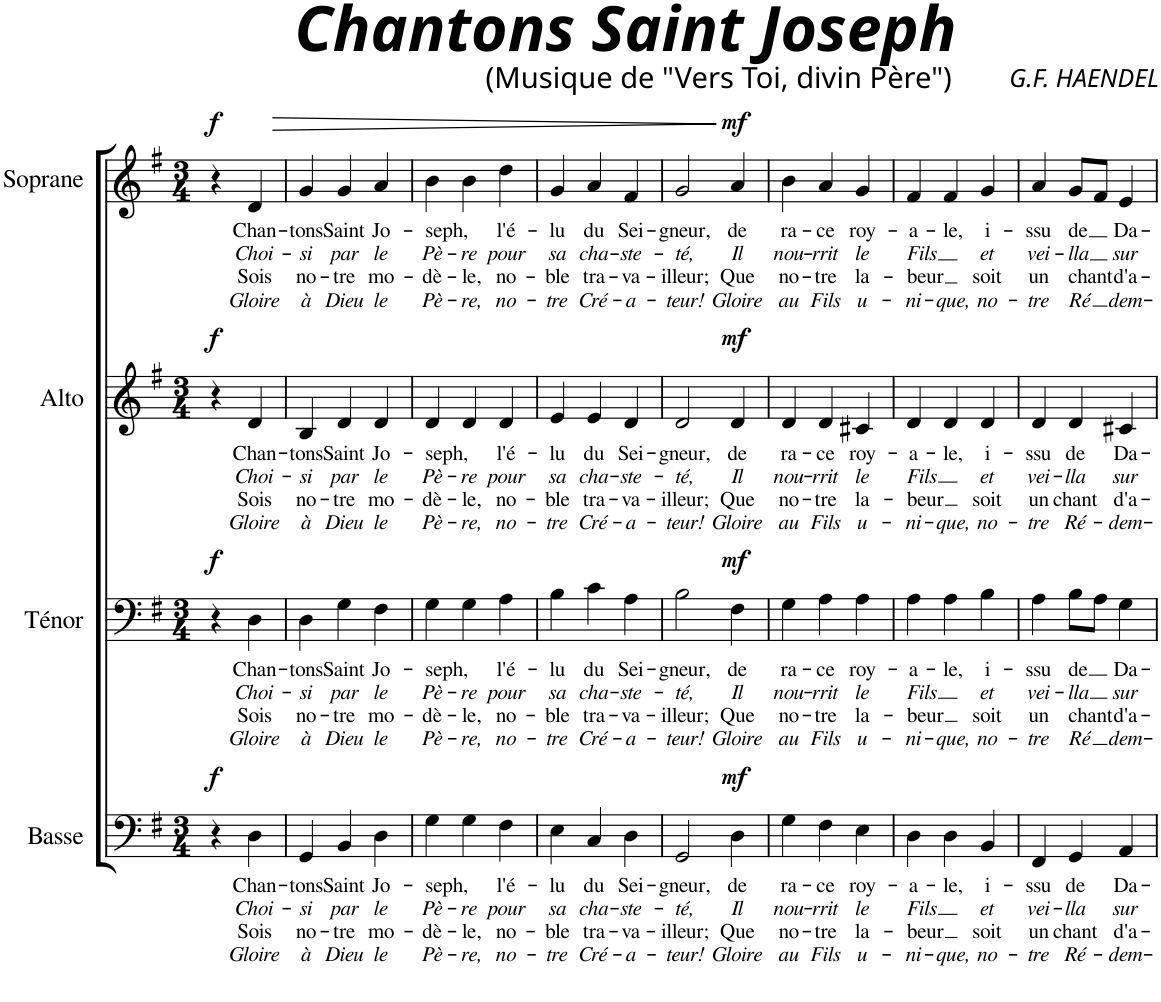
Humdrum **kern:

**kern	**text	**text	**text	**text	**dynam	**kern	**text	**text	**text	**text	**dynam	**kern	**text	**text	**text	**text	**dynam	**kern	**text	**text	**text	**text	**dynam
*part4	*part4	*part4	*part4	*part4	*part4	*part3	*part3	*part3	*part3	*part3	*part3	*part2	*part2	*part2	*part2	*part2	*part2	*part1	*part1	*part1	*part1	*part1	*part1
*staff4	*staff4	*staff4	*staff4	*staff4	*staff4	*staff3	*staff3	*staff3	*staff3	*staff3	*staff3	*staff2	*staff2	*staff2	*staff2	*staff2	*staff2	*staff1	*staff1	*staff1	*staff1	*staff1	*staff1
*I"Basse	*	*	*	*	*	*I"Ténor	*	*	*	*	*	*I"Alto	*	*	*	*	*	*I"Soprane	*	*	*	*	*
*I'B.	*	*	*	*	*	*I'T.	*	*	*	*	*	*I'A.	*	*	*	*	*	*I'S.	*	*	*	*	*
*clefF4	*	*	*	*	*	*clefF4	*	*	*	*	*	*clefG2	*	*	*	*	*	*clefG2	*	*	*	*	*
*k[f#]	*	*	*	*	*	*k[f#]	*	*	*	*	*	*k[f#]	*	*	*	*	*	*k[f#]	*	*	*	*	*
*M3/4	*	*	*	*	*	*M3/4	*	*	*	*	*	*M3/4	*	*	*	*	*	*M3/4	*	*	*	*	*
=1	=1	=1	=1	=1	=1	=1	=1	=1	=1	=1	=1	=1	=1	=1	=1	=1	=1	=1	=1	=1	=1	=1	=1
!	!	!	!	!	!LO:DY:a	!	!	!	!	!	!LO:DY:a	!	!	!	!	!	!LO:DY:a	!	!	!	!	!	!LO:DY:a
4r	.	.	.	.	f	4r	.	.	.	.	f	4r	.	.	.	.	f	4r	.	.	.	.	f
!	!LO:LY:b	!LO:LY:b	!LO:LY:b	!LO:LY:b	!	!	!LO:LY:b	!LO:LY:b	!LO:LY:b	!LO:LY:b	!	!	!LO:LY:b	!LO:LY:b	!LO:LY:b	!LO:LY:b	!	!	!LO:LY:b	!LO:LY:b	!LO:LY:b	!LO:LY:b	!LO:HP:b
4D\	Chan-	Choi-	Sois	Gloire	.	4D\	Chan-	Choi-	Sois	Gloire	.	4d/	Chan-	Choi-	Sois	Gloire	.	4d/	Chan-	Choi-	Sois	Gloire	>
=2	=2	=2	=2	=2	=2	=2	=2	=2	=2	=2	=2	=2	=2	=2	=2	=2	=2	=2	=2	=2	=2	=2	=2
!	!LO:LY:b	!LO:LY:b	!LO:LY:b	!LO:LY:b	!	!	!LO:LY:b	!LO:LY:b	!LO:LY:b	!LO:LY:b	!	!	!LO:LY:b	!LO:LY:b	!LO:LY:b	!LO:LY:b	!	!	!LO:LY:b	!LO:LY:b	!LO:LY:b	!LO:LY:b	!
4GG/	-tons	-si	no-	à	.	4D\	-tons	-si	no-	à	.	4B/	-tons	-si	no-	à	.	4g/	-tons	-si	no-	à	.
!	!LO:LY:b	!LO:LY:b	!LO:LY:b	!LO:LY:b	!	!	!LO:LY:b	!LO:LY:b	!LO:LY:b	!LO:LY:b	!	!	!LO:LY:b	!LO:LY:b	!LO:LY:b	!LO:LY:b	!	!	!LO:LY:b	!LO:LY:b	!LO:LY:b	!LO:LY:b	!
4BB/	Saint	par	-tre	Dieu	.	4G\	Saint	par	-tre	Dieu	.	4d/	Saint	par	-tre	Dieu	.	4g/	Saint	par	-tre	Dieu	.
!	!LO:LY:b	!LO:LY:b	!LO:LY:b	!LO:LY:b	!	!	!LO:LY:b	!LO:LY:b	!LO:LY:b	!LO:LY:b	!	!	!LO:LY:b	!LO:LY:b	!LO:LY:b	!LO:LY:b	!	!	!LO:LY:b	!LO:LY:b	!LO:LY:b	!LO:LY:b	!
4D\	Jo-	le	mo-	le	.	4F#\	Jo-	le	mo-	le	.	4d/	Jo-	le	mo-	le	.	4a/	Jo-	le	mo-	le	.
=3	=3	=3	=3	=3	=3	=3	=3	=3	=3	=3	=3	=3	=3	=3	=3	=3	=3	=3	=3	=3	=3	=3	=3
!	!LO:LY:b	!LO:LY:b	!LO:LY:b	!LO:LY:b	!	!	!LO:LY:b	!LO:LY:b	!LO:LY:b	!LO:LY:b	!	!	!LO:LY:b	!LO:LY:b	!LO:LY:b	!LO:LY:b	!	!	!LO:LY:b	!LO:LY:b	!LO:LY:b	!LO:LY:b	!
4G\	-seph,	Pè-	-dè-	Pè-	.	4G\	-seph,	Pè-	-dè-	Pè-	.	4d/	-seph,	Pè-	-dè-	Pè-	.	4b\	-seph,	Pè-	-dè-	Pè-	.
!	!	!LO:LY:b	!LO:LY:b	!LO:LY:b	!	!	!	!LO:LY:b	!LO:LY:b	!LO:LY:b	!	!	!	!LO:LY:b	!LO:LY:b	!LO:LY:b	!	!	!	!LO:LY:b	!LO:LY:b	!LO:LY:b	!
4G\	.	-re	-le,	-re,	.	4G\	.	-re	-le,	-re,	.	4d/	.	-re	-le,	-re,	.	4b\	.	-re	-le,	-re,	.
!	!LO:LY:b	!LO:LY:b	!LO:LY:b	!LO:LY:b	!	!	!LO:LY:b	!LO:LY:b	!LO:LY:b	!LO:LY:b	!	!	!LO:LY:b	!LO:LY:b	!LO:LY:b	!LO:LY:b	!	!	!LO:LY:b	!LO:LY:b	!LO:LY:b	!LO:LY:b	!
4F#\	l'é-	pour	no-	no-	.	4A\	l'é-	pour	no-	no-	.	4d/	l'é-	pour	no-	no-	.	4dd\	l'é-	pour	no-	no-	.
=4	=4	=4	=4	=4	=4	=4	=4	=4	=4	=4	=4	=4	=4	=4	=4	=4	=4	=4	=4	=4	=4	=4	=4
!	!LO:LY:b	!LO:LY:b	!LO:LY:b	!LO:LY:b	!	!	!LO:LY:b	!LO:LY:b	!LO:LY:b	!LO:LY:b	!	!	!LO:LY:b	!LO:LY:b	!LO:LY:b	!LO:LY:b	!	!	!LO:LY:b	!LO:LY:b	!LO:LY:b	!LO:LY:b	!
4E\	-lu	sa	-ble	-tre	.	4B\	-lu	sa	-ble	-tre	.	4e/	-lu	sa	-ble	-tre	.	4g/	-lu	sa	-ble	-tre	.
!	!LO:LY:b	!LO:LY:b	!LO:LY:b	!LO:LY:b	!	!	!LO:LY:b	!LO:LY:b	!LO:LY:b	!LO:LY:b	!	!	!LO:LY:b	!LO:LY:b	!LO:LY:b	!LO:LY:b	!	!	!LO:LY:b	!LO:LY:b	!LO:LY:b	!LO:LY:b	!
4C/	du	cha-	tra-	Cré-	.	4c\	du	cha-	tra-	Cré-	.	4e/	du	cha-	tra-	Cré-	.	4a/	du	cha-	tra-	Cré-	.
!	!LO:LY:b	!LO:LY:b	!LO:LY:b	!LO:LY:b	!	!	!LO:LY:b	!LO:LY:b	!LO:LY:b	!LO:LY:b	!	!	!LO:LY:b	!LO:LY:b	!LO:LY:b	!LO:LY:b	!	!	!LO:LY:b	!LO:LY:b	!LO:LY:b	!LO:LY:b	!
4D\	Sei-	-ste-	-va-	-a-	.	4A\	Sei-	-ste-	-va-	-a-	.	4d/	Sei-	-ste-	-va-	-a-	.	4f#/	Sei-	-ste-	-va-	-a-	.
=5	=5	=5	=5	=5	=5	=5	=5	=5	=5	=5	=5	=5	=5	=5	=5	=5	=5	=5	=5	=5	=5	=5	=5
!	!LO:LY:b	!LO:LY:b	!LO:LY:b	!LO:LY:b	!	!	!LO:LY:b	!LO:LY:b	!LO:LY:b	!LO:LY:b	!	!	!LO:LY:b	!LO:LY:b	!LO:LY:b	!LO:LY:b	!	!	!LO:LY:b	!LO:LY:b	!LO:LY:b	!LO:LY:b	!
2GG/	-gneur,	-té,	-illeur;	-teur!	.	2B\	-gneur,	-té,	-illeur;	-teur!	.	2d/	-gneur,	-té,	-illeur;	-teur!	.	2g/	-gneur,	-té,	-illeur;	-teur!	.
!	!LO:LY:b	!LO:LY:b	!LO:LY:b	!LO:LY:b	!LO:DY:a	!	!LO:LY:b	!LO:LY:b	!LO:LY:b	!LO:LY:b	!LO:DY:a	!	!LO:LY:b	!LO:LY:b	!LO:LY:b	!LO:LY:b	!LO:DY:a	!	!LO:LY:b	!LO:LY:b	!LO:LY:b	!LO:LY:b	!LO:DY:n=1:a
4D\	de	Il	Que	Gloire	mf	4F#\	de	Il	Que	Gloire	mf	4d/	de	Il	Que	Gloire	mf	4a/	de	Il	Que	Gloire	] mf
=6	=6	=6	=6	=6	=6	=6	=6	=6	=6	=6	=6	=6	=6	=6	=6	=6	=6	=6	=6	=6	=6	=6	=6
!	!LO:LY:b	!LO:LY:b	!LO:LY:b	!LO:LY:b	!	!	!LO:LY:b	!LO:LY:b	!LO:LY:b	!LO:LY:b	!	!	!LO:LY:b	!LO:LY:b	!LO:LY:b	!LO:LY:b	!	!	!LO:LY:b	!LO:LY:b	!LO:LY:b	!LO:LY:b	!
4G\	ra-	nou-	no-	au	.	4G\	ra-	nou-	no-	au	.	4d/	ra-	nou-	no-	au	.	4b\	ra-	nou-	no-	au	.
!	!LO:LY:b	!LO:LY:b	!LO:LY:b	!LO:LY:b	!	!	!LO:LY:b	!LO:LY:b	!LO:LY:b	!LO:LY:b	!	!	!LO:LY:b	!LO:LY:b	!LO:LY:b	!LO:LY:b	!	!	!LO:LY:b	!LO:LY:b	!LO:LY:b	!LO:LY:b	!
4F#\	-ce	-rrit	-tre	Fils	.	4A\	-ce	-rrit	-tre	Fils	.	4d/	-ce	-rrit	-tre	Fils	.	4a/	-ce	-rrit	-tre	Fils	.
!	!LO:LY:b	!LO:LY:b	!LO:LY:b	!LO:LY:b	!	!	!LO:LY:b	!LO:LY:b	!LO:LY:b	!LO:LY:b	!	!	!LO:LY:b	!LO:LY:b	!LO:LY:b	!LO:LY:b	!	!	!LO:LY:b	!LO:LY:b	!LO:LY:b	!LO:LY:b	!
4E\	roy-	le	la-	u-	.	4A\	roy-	le	la-	u-	.	4c#X/	roy-	le	la-	u-	.	4g/	roy-	le	la-	u-	.
=7	=7	=7	=7	=7	=7	=7	=7	=7	=7	=7	=7	=7	=7	=7	=7	=7	=7	=7	=7	=7	=7	=7	=7
!	!LO:LY:b	!LO:LY:b	!LO:LY:b	!LO:LY:b	!	!	!LO:LY:b	!LO:LY:b	!LO:LY:b	!LO:LY:b	!	!	!LO:LY:b	!LO:LY:b	!LO:LY:b	!LO:LY:b	!	!	!LO:LY:b	!LO:LY:b	!LO:LY:b	!LO:LY:b	!
4D\	-a-	Fils	-beur	-ni-	.	4A\	-a-	Fils	-beur	-ni-	.	4d/	-a-	Fils	-beur	-ni-	.	4f#/	-a-	Fils	-beur	-ni-	.
!	!LO:LY:b	!	!	!LO:LY:b	!	!	!LO:LY:b	!	!	!LO:LY:b	!	!	!LO:LY:b	!	!	!LO:LY:b	!	!	!LO:LY:b	!	!	!LO:LY:b	!
4D\	-le,	.	.	-que,	.	4A\	-le,	.	.	-que,	.	4d/	-le,	.	.	-que,	.	4f#/	-le,	.	.	-que,	.
!	!LO:LY:b	!LO:LY:b	!LO:LY:b	!LO:LY:b	!	!	!LO:LY:b	!LO:LY:b	!LO:LY:b	!LO:LY:b	!	!	!LO:LY:b	!LO:LY:b	!LO:LY:b	!LO:LY:b	!	!	!LO:LY:b	!LO:LY:b	!LO:LY:b	!LO:LY:b	!
4BB/	i-	et	soit	no-	.	4B\	i-	et	soit	no-	.	4d/	i-	et	soit	no-	.	4g/	i-	et	soit	no-	.
=8	=8	=8	=8	=8	=8	=8	=8	=8	=8	=8	=8	=8	=8	=8	=8	=8	=8	=8	=8	=8	=8	=8	=8
!	!LO:LY:b	!LO:LY:b	!LO:LY:b	!LO:LY:b	!	!	!LO:LY:b	!LO:LY:b	!LO:LY:b	!LO:LY:b	!	!	!LO:LY:b	!LO:LY:b	!LO:LY:b	!LO:LY:b	!	!	!LO:LY:b	!LO:LY:b	!LO:LY:b	!LO:LY:b	!
4FF#/	-ssu	vei-	un	-tre	.	4A\	-ssu	vei-	un	-tre	.	4d/	-ssu	vei-	un	-tre	.	4a/	-ssu	vei-	un	-tre	.
!	!LO:LY:b	!LO:LY:b	!LO:LY:b	!LO:LY:b	!	!	!LO:LY:b	!LO:LY:b	!LO:LY:b	!LO:LY:b	!	!	!LO:LY:b	!LO:LY:b	!LO:LY:b	!LO:LY:b	!	!	!LO:LY:b	!LO:LY:b	!LO:LY:b	!LO:LY:b	!
4GG/	de	-lla	chant	Ré-	.	8B\L	de	-lla	chant	Ré	.	4d/	de	-lla	chant	Ré-	.	8g/L	de	-lla	chant	Ré	.
.	.	.	.	.	.	8A\J	.	.	.	.	.	.	.	.	.	.	.	8f#/J	.	.	.	.	.
!	!LO:LY:b	!LO:LY:b	!LO:LY:b	!LO:LY:b	!	!	!LO:LY:b	!LO:LY:b	!LO:LY:b	!LO:LY:b	!	!	!LO:LY:b	!LO:LY:b	!LO:LY:b	!LO:LY:b	!	!	!LO:LY:b	!LO:LY:b	!LO:LY:b	!LO:LY:b	!
4AA/	Da-	sur	d'a-	-dem-	.	4G\	Da-	sur	d'a-	dem-	.	4c#X/	Da-	sur	d'a-	-dem-	.	4e/	Da-	sur	d'a-	dem-	.
=	=	=	=	=	=	=	=	=	=	=	=	=	=	=	=	=	=	=	=	=	=	=	=
*-	*-	*-	*-	*-	*-	*-	*-	*-	*-	*-	*-	*-	*-	*-	*-	*-	*-	*-	*-	*-	*-	*-	*-
